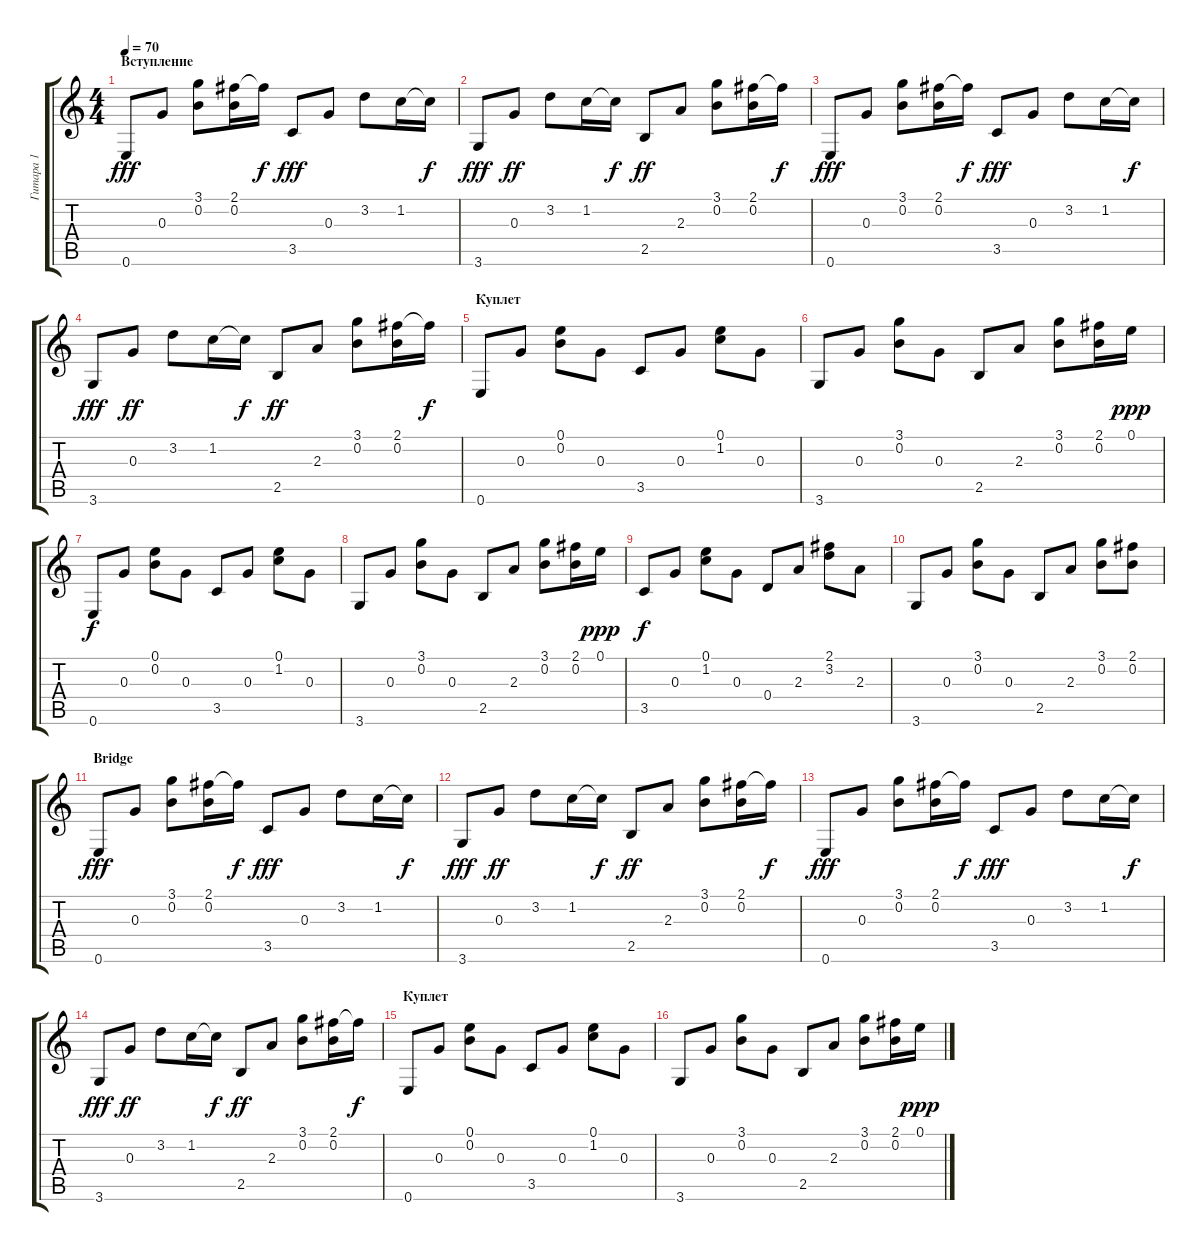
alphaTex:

\track ("Гитара 1" "Гитара 1") {instrument electricguitarclean}
\staff {score tabs}
\tuning (E4 B3 G3 D3 A2 E2) {hide}
\ts (4 4)
\section ("" "Вступление")
\tempo 70
\clef g2
\ks c
0.6.8{dy fff instrument electricguitarclean} 0.3.8 (3.1 0.2).8 (2.1 0.2).16 2.1{t}.16{dy f} 3.5.8{dy fff} 0.3.8 3.2.8 1.2.16 1.2{t}.16{dy f} |
3.6.8{dy fff} 0.3.8{dy ff} 3.2.8 1.2.16 1.2{t}.16{dy f} 2.5.8{dy ff} 2.3.8 (3.1 0.2).8 (2.1 0.2).16 2.1{t}.16{dy f} |
0.6.8{dy fff} 0.3.8 (3.1 0.2).8 (2.1 0.2).16 2.1{t}.16{dy f} 3.5.8{dy fff} 0.3.8 3.2.8 1.2.16 1.2{t}.16{dy f} |
3.6.8{dy fff} 0.3.8{dy ff} 3.2.8 1.2.16 1.2{t}.16{dy f} 2.5.8{dy ff} 2.3.8 (3.1 0.2).8 (2.1 0.2).16 2.1{t}.16{dy f} |
\section ("" "Куплет")
0.6.8 0.3.8 (0.1 0.2).8 0.3.8 3.5.8 0.3.8 (0.1 1.2).8 0.3.8 |
3.6.8 0.3.8 (3.1 0.2).8 0.3.8 2.5.8 2.3.8 (3.1 0.2).8 (2.1 0.2).16 0.1.16{dy ppp} |
0.6.8{dy f} 0.3.8 (0.1 0.2).8 0.3.8 3.5.8 0.3.8 (0.1 1.2).8 0.3.8 |
3.6.8 0.3.8 (3.1 0.2).8 0.3.8 2.5.8 2.3.8 (3.1 0.2).8 (2.1 0.2).16 0.1.16{dy ppp} |
3.5.8{dy f} 0.3.8 (0.1 1.2).8 0.3.8 0.4.8 2.3.8 (2.1 3.2).8 2.3.8 |
3.6.8 0.3.8 (3.1 0.2).8 0.3.8 2.5.8 2.3.8 (3.1 0.2).8 (2.1 0.2).8 |
\section ("" "Bridge")
0.6.8{dy fff} 0.3.8 (3.1 0.2).8 (2.1 0.2).16 2.1{t}.16{dy f} 3.5.8{dy fff} 0.3.8 3.2.8 1.2.16 1.2{t}.16{dy f} |
3.6.8{dy fff} 0.3.8{dy ff} 3.2.8 1.2.16 1.2{t}.16{dy f} 2.5.8{dy ff} 2.3.8 (3.1 0.2).8 (2.1 0.2).16 2.1{t}.16{dy f} |
0.6.8{dy fff} 0.3.8 (3.1 0.2).8 (2.1 0.2).16 2.1{t}.16{dy f} 3.5.8{dy fff} 0.3.8 3.2.8 1.2.16 1.2{t}.16{dy f} |
3.6.8{dy fff} 0.3.8{dy ff} 3.2.8 1.2.16 1.2{t}.16{dy f} 2.5.8{dy ff} 2.3.8 (3.1 0.2).8 (2.1 0.2).16 2.1{t}.16{dy f} |
\section ("" "Куплет")
0.6.8 0.3.8 (0.1 0.2).8 0.3.8 3.5.8 0.3.8 (0.1 1.2).8 0.3.8 |
3.6.8 0.3.8 (3.1 0.2).8 0.3.8 2.5.8 2.3.8 (3.1 0.2).8 (2.1 0.2).16 0.1.16{dy ppp}
